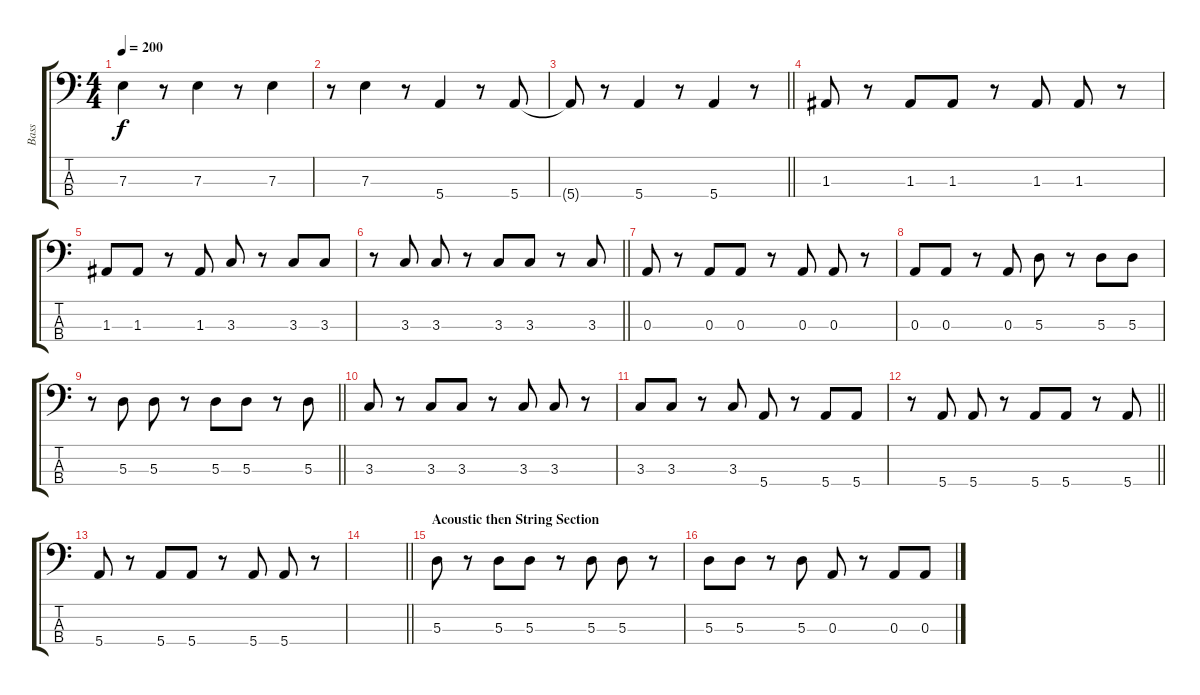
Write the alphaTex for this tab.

\track ("Bass" "Bass") {instrument synthbass1}
\staff {score tabs}
\tuning (G2 D2 A1 E1) {hide}
\ts (4 4)
\tempo 200
\clef f4
\ks c
7.3.4{dy f} r.8 7.3.4 r.8 7.3.4 |
r.8 7.3.4 r.8 5.4.4 r.8 5.4.8 |
\barLineRight lightlight
5.4{t}.8 r.8 5.4.4 r.8 5.4.4 r.8 |
\section ("" " ")
1.3.8 r.8 1.3.8 1.3.8 r.8 1.3.8 1.3.8 r.8 |
1.3.8 1.3.8 r.8 1.3.8 3.3.8 r.8 3.3.8 3.3.8 |
\barLineRight lightlight
r.8 3.3.8 3.3.8 r.8 3.3.8 3.3.8 r.8 3.3.8 |
0.3.8 r.8 0.3.8 0.3.8 r.8 0.3.8 0.3.8 r.8 |
0.3.8 0.3.8 r.8 0.3.8 5.3.8 r.8 5.3.8 5.3.8 |
\barLineRight lightlight
r.8 5.3.8 5.3.8 r.8 5.3.8 5.3.8 r.8 5.3.8 |
3.3.8 r.8 3.3.8 3.3.8 r.8 3.3.8 3.3.8 r.8 |
3.3.8 3.3.8 r.8 3.3.8 5.4.8 r.8 5.4.8 5.4.8 |
\barLineRight lightlight
r.8 5.4.8 5.4.8 r.8 5.4.8 5.4.8 r.8 5.4.8 |
5.4.8 r.8 5.4.8 5.4.8 r.8 5.4.8 5.4.8 r.8 |
\barLineRight lightlight
|
\section ("" "Acoustic then String Section")
5.3.8 r.8 5.3.8 5.3.8 r.8 5.3.8 5.3.8 r.8 |
5.3.8 5.3.8 r.8 5.3.8 0.3.8 r.8 0.3.8 0.3.8
